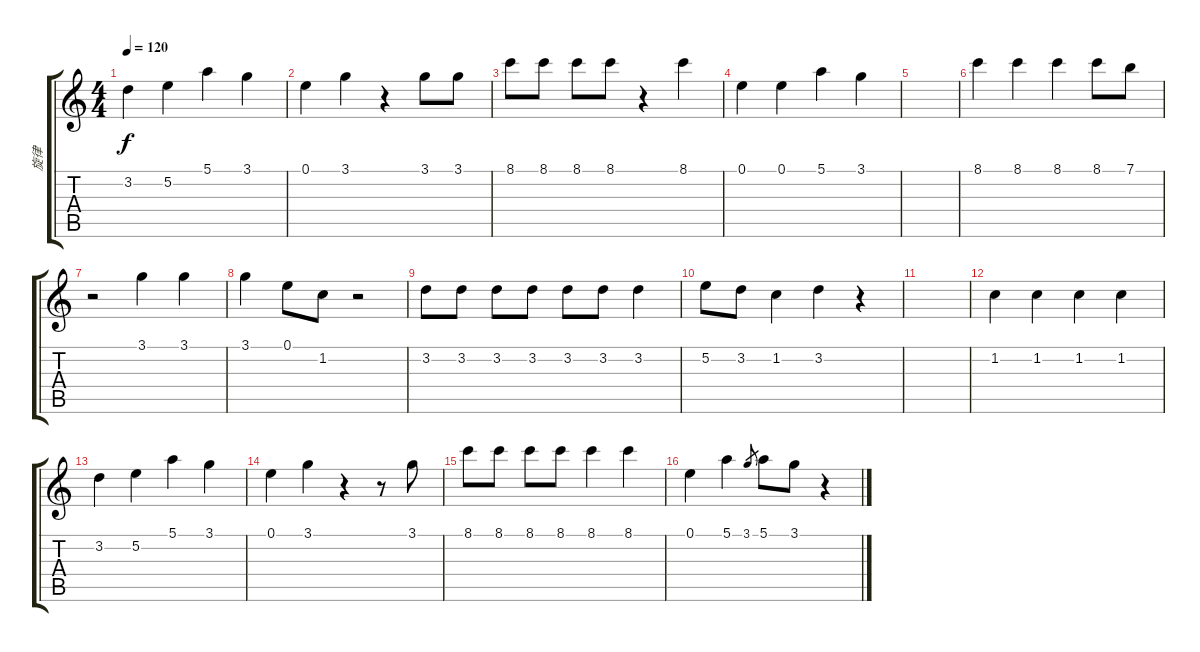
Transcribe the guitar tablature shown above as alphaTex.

\track ("旋律" "旋律") {instrument acousticguitarsteel}
\staff {score tabs}
\tuning (E4 B3 G3 D3 A2 E2) {hide}
\ts (4 4)
\tempo 120
\clef g2
\ks c
3.2.4{dy f} 5.2.4 5.1.4 3.1.4 |
0.1.4 3.1.4 r.4 3.1.8 3.1.8 |
8.1.8 8.1.8 8.1.8 8.1.8 r.4 8.1.4 |
0.1.4 0.1.4 5.1.4 3.1.4 |
|
8.1.4 8.1.4 8.1.4 8.1.8 7.1.8 |
r.2 3.1.4 3.1.4 |
3.1.4 0.1.8 1.2.8 r.2 |
3.2.8 3.2.8 3.2.8 3.2.8 3.2.8 3.2.8 3.2.4 |
5.2.8 3.2.8 1.2.4 3.2.4 r.4 |
|
1.2.4 1.2.4 1.2.4 1.2.4 |
3.2.4 5.2.4 5.1.4 3.1.4 |
0.1.4 3.1.4 r.4 r.8 3.1.8 |
8.1.8 8.1.8 8.1.8 8.1.8 8.1.4 8.1.4 |
0.1.4 5.1.4 3.1.8{gr} 5.1.8 3.1.8 r.4
